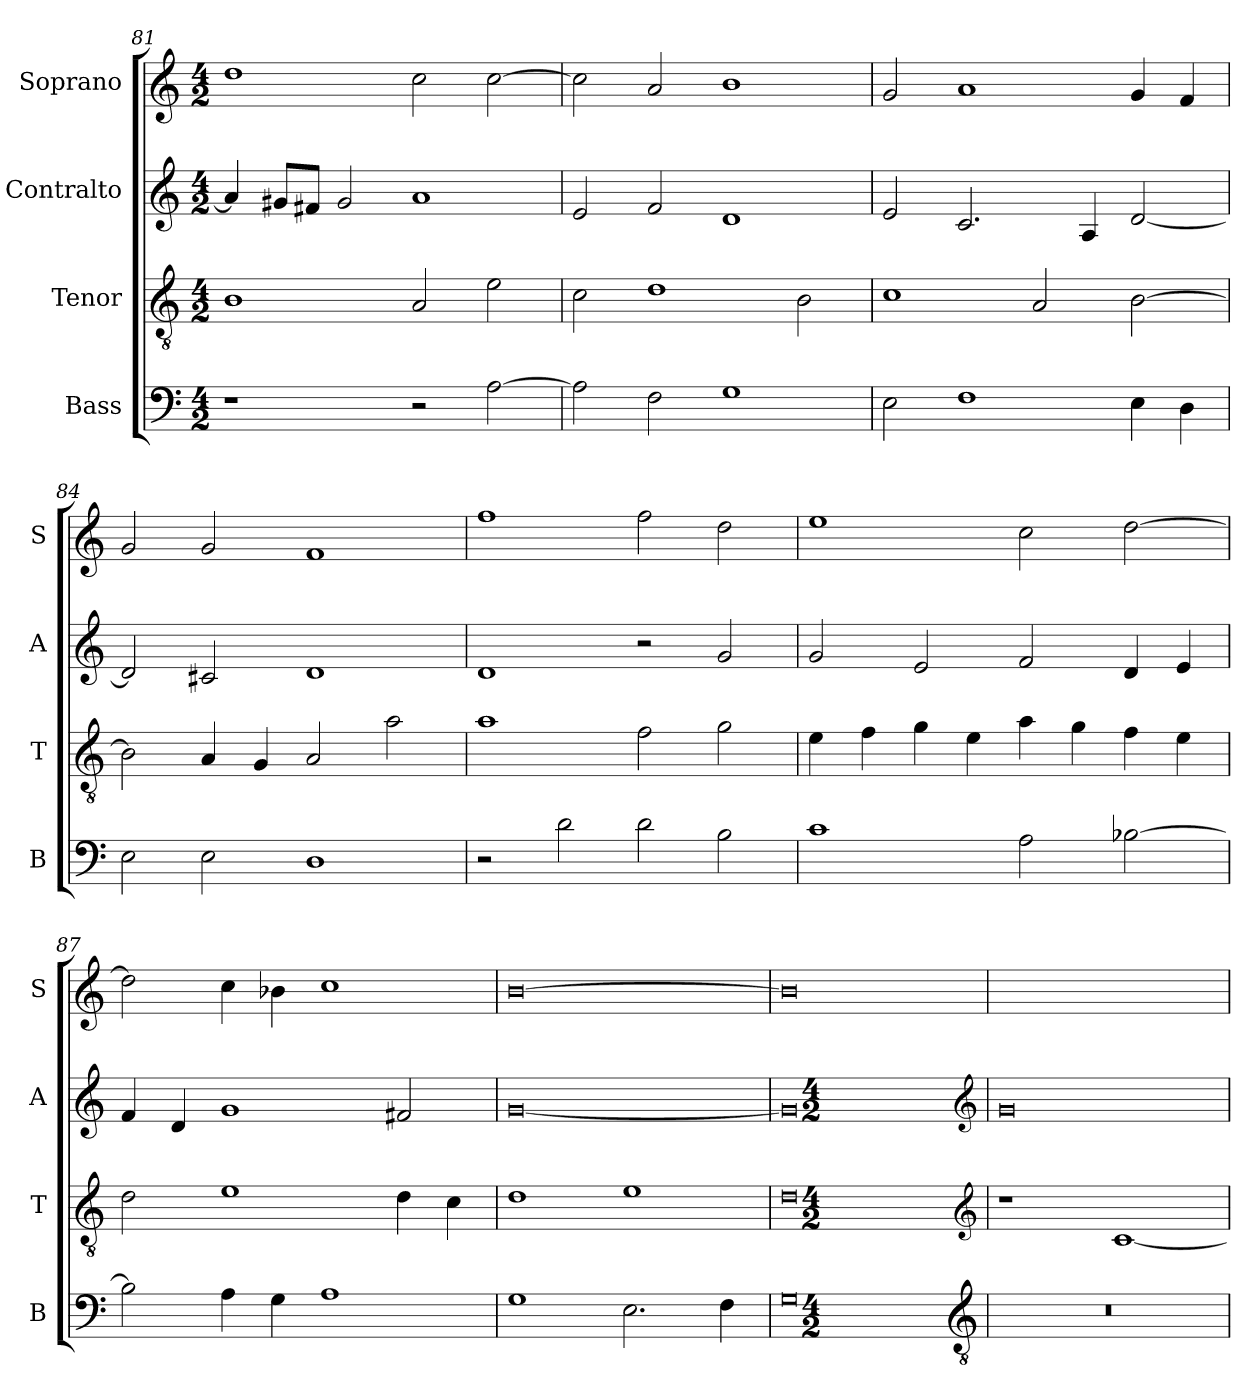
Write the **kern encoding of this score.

**kern	**kern	**kern	**kern
*part4	*part3	*part2	*part1
*staff4	*staff3	*staff2	*staff1
*I"Bass	*I"Tenor	*I"Contralto	*I"Soprano
*I'B	*I'T	*I'A	*I'S
*clefF4	*clefGv2	*clefG2	*clefG2
*k[]	*k[]	*k[]	*k[]
*C:ion	*C:ion	*C:ion	*C:ion
*M4/2	*M4/2	*M4/2	*M4/2
=81	=81	=81	=81
1r	1B	4a]	1dd
.	.	8g#X/L	.
.	.	8f#X/J	.
.	.	2g#	.
2r	2A	1a	2cc
[2A	2e	.	[2cc
=82	=82	=82	=82
2A]	2c	2e	2cc]
2F	1d	2f	2a
1G	.	1d	1b
.	2B	.	.
=83	=83	=83	=83
2E	1c	2e	2g
1F	.	2.c	1a
.	2A	.	.
.	.	4A	.
4E	[2B	[2d	4g
4D	.	.	4f
=84	=84	=84	=84
2E	2B]	2d]	2g
2E	4A	2c#X	2g
.	4G	.	.
1D	2A	1d	1f
.	2a	.	.
=85	=85	=85	=85
2r	1a	1d	1ff
2d	.	.	.
2d	2f	2r	2ff
2B	2g	2g	2dd
=86	=86	=86	=86
1c	4e	2g	1ee
.	4f	.	.
.	4g	2e	.
.	4e	.	.
2A	4a	2f	2cc
.	4g	.	.
[2B-X	4f	4d	[2dd
.	4e	4e	.
=87	=87	=87	=87
2B-]	2d	4f	2dd]
.	.	4d	.
4A	1e	1g	4cc
4G	.	.	4b-X
1A	.	.	1cc
.	4d	2f#X	.
.	4c	.	.
=88	=88	=88	=88
1G	1d	[0g	[0b
2.E	1e	.	.
4F	.	.	.
=89	=89	=89	=89
0G	0d	0g]	0b]
*clefGv2	*clefG2	*clefG2	*
*k[]	*k[]	*k[]	*
*C:ion	*C:ion	*C:ion	*
*M4/2	*M4/2	*M4/2	*
=90	=90	=90	=90
0r	1r	0g	0ryy
.	[1c	.	.
=	=	=	=
*-	*-	*-	*-
